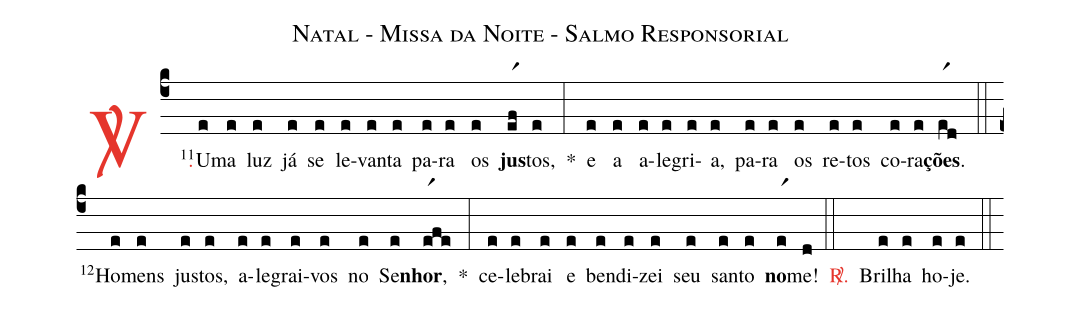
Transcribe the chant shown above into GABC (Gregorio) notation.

name: Natal - Missa da Noite - Salmo Responsorial;
%%
(c4)

<c><sp>V/</sp>.</c>() <v>\VSup{11}</v>U(e)ma(e) luz(e) já(e) se(e) le(e)van(e)ta(e) pa(e)ra(e) os(e) <b>jus</b>(er1f)tos,(e) *(:)
e(e) a(e) a(e)le(e)gri(e)a,(e) pa(e)ra(e) os(e) re(e)tos(e) co(e)ra(e)<b>ções</b>.(er1d)

(::)

<v>\VSup{12}</v>Ho(e)mens(e) jus(e)tos,(e) a(e)le(e)grai-(e)vos(e) no(e) Se(e)<b>nhor</b>,(er1fe) *(:)
ce(e)le(e)brai(e) e(e) ben(e)di(e)zei(e) seu(e) san(e)to(e) <b>no</b>(er1)me!(d)

(::)

<c><sp>R/</sp>.</c>() Bri(e)lha(e) ho(e)je.(e)

(::)
